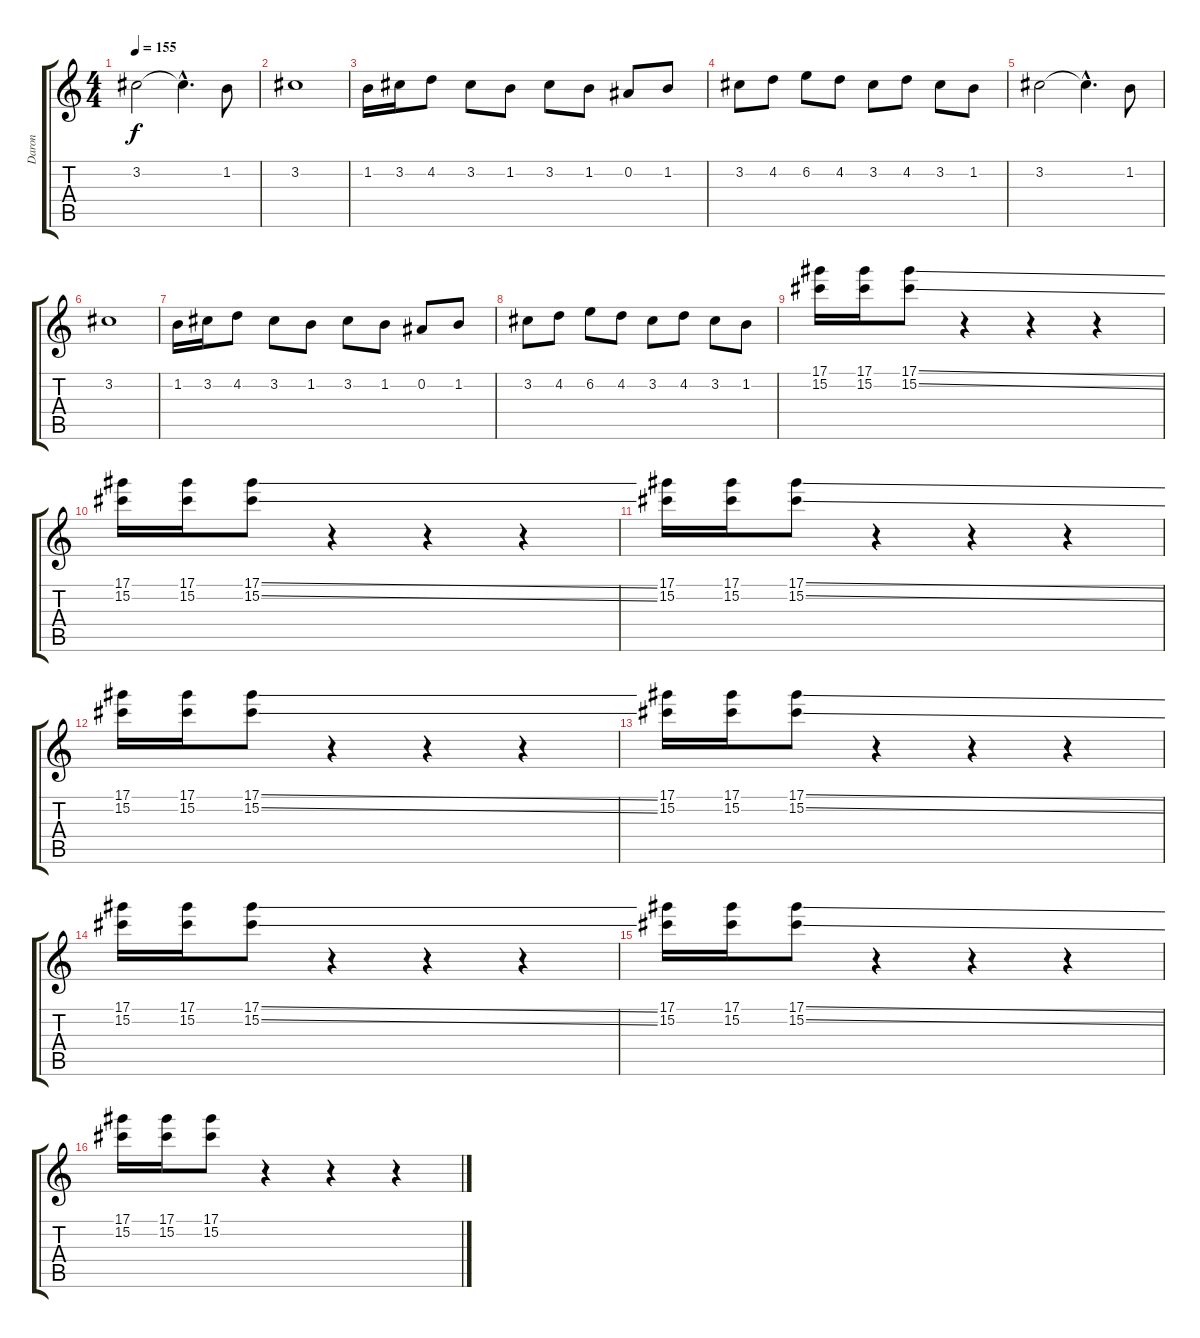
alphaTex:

\track ("Daron" "Daron") {instrument electricguitarjazz}
\staff {score tabs}
\tuning (Eb4 Bb3 Gb3 Db3 Ab2 Db2) {hide}
\ts (4 4)
\tempo 155
\clef g2
\ks c
3.2.2{dy f} 3.2{hac t}.4{d} 1.2.8 |
3.2.1 |
1.2.16 3.2.16 4.2.8 3.2.8 1.2.8 3.2.8 1.2.8 0.2.8 1.2.8 |
3.2.8 4.2.8 6.2.8 4.2.8 3.2.8 4.2.8 3.2.8 1.2.8 |
3.2.2 3.2{hac t}.4{d} 1.2.8 |
3.2.1 |
1.2.16 3.2.16 4.2.8 3.2.8 1.2.8 3.2.8 1.2.8 0.2.8 1.2.8 |
3.2.8 4.2.8 6.2.8 4.2.8 3.2.8 4.2.8 3.2.8 1.2.8 |
(17.1 15.2).16{volume 7} (17.1 15.2).16 (17.1{ss} 15.2{ss}).8 r.4 r.4 r.4 |
(17.1 15.2).16 (17.1 15.2).16 (17.1{ss} 15.2{ss}).8 r.4 r.4 r.4 |
(17.1 15.2).16 (17.1 15.2).16 (17.1{ss} 15.2{ss}).8 r.4 r.4 r.4 |
(17.1 15.2).16 (17.1 15.2).16 (17.1{ss} 15.2{ss}).8 r.4 r.4 r.4 |
(17.1 15.2).16 (17.1 15.2).16 (17.1{ss} 15.2{ss}).8 r.4 r.4 r.4 |
(17.1 15.2).16 (17.1 15.2).16 (17.1{ss} 15.2{ss}).8 r.4 r.4 r.4 |
(17.1 15.2).16 (17.1 15.2).16 (17.1{ss} 15.2{ss}).8 r.4 r.4 r.4 |
(17.1 15.2).16 (17.1 15.2).16 (17.1 15.2).8 r.4 r.4 r.4
